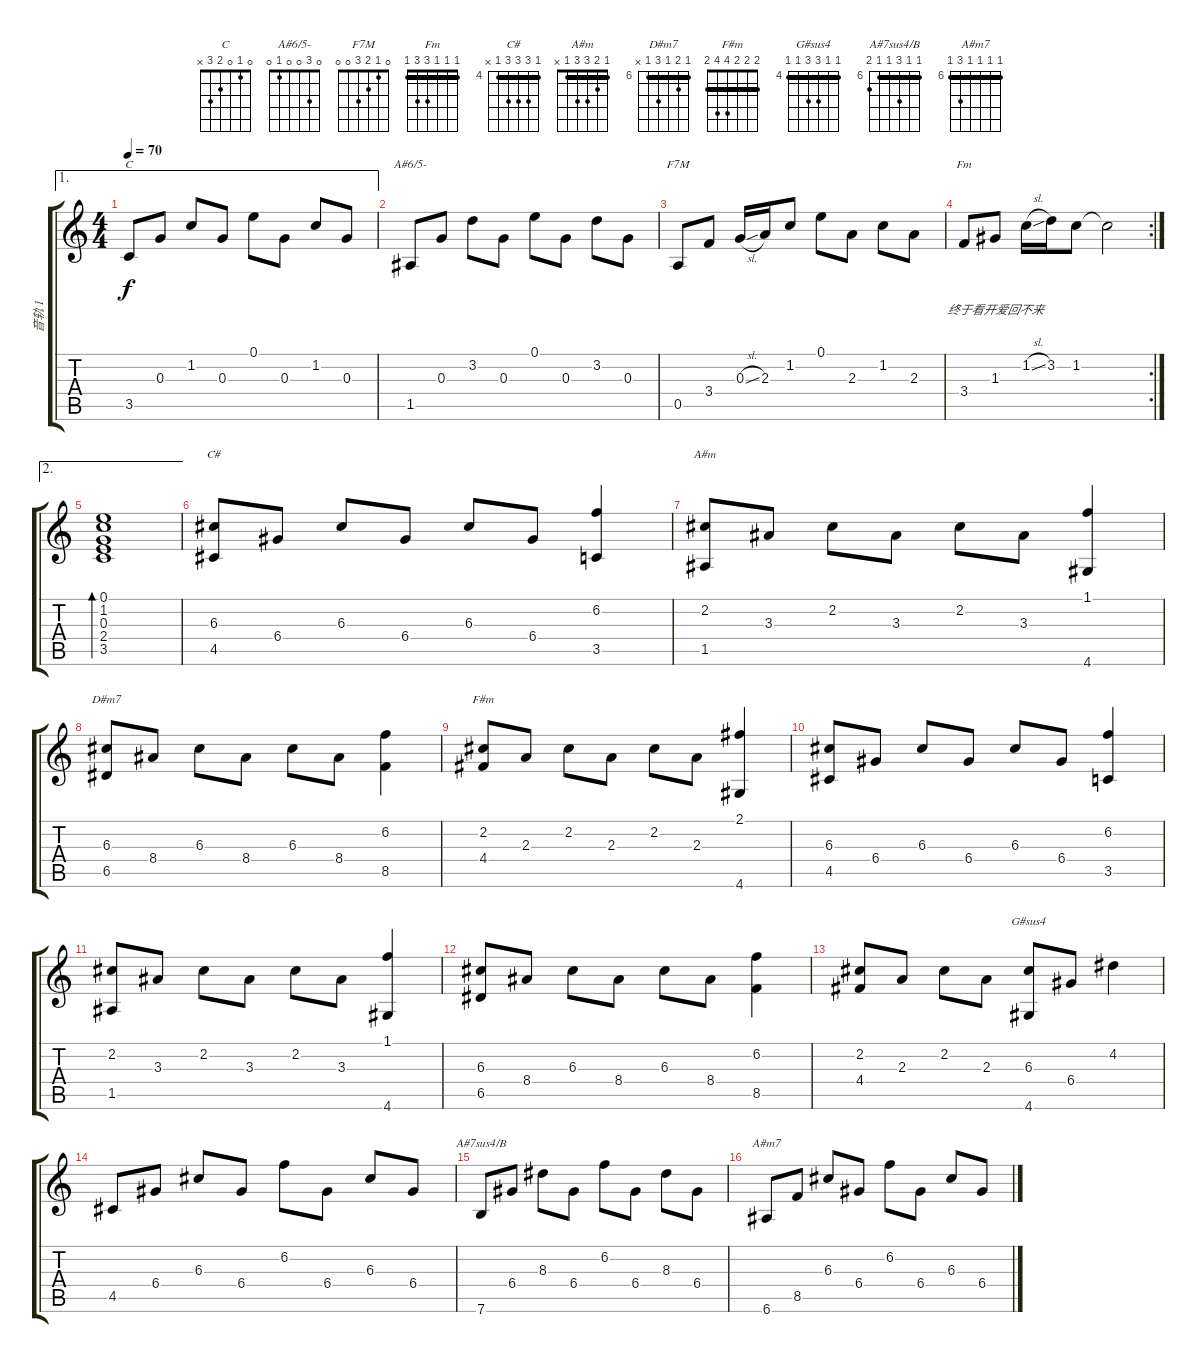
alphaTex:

\track ("音轨 1" "音轨 1") {instrument acousticguitarsteel}
\staff {score tabs}
\tuning (E4 B3 G3 D3 A2 E2) {hide}
\chord ("C" 0 1 0 2 3 x)
\chord ("A#6/5-" 0 3 0 0 1 0)
\chord ("F7M" 0 1 2 3 0 0)
\chord ("Fm" 1 1 1 3 3 1) {barre 1}
\chord ("C#" 4 6 6 6 4 x) {firstfret 4 barre 4}
\chord ("A#m" 1 2 3 3 1 x) {barre 1}
\chord ("D#m7" 6 7 6 8 6 x) {firstfret 6 barre 6}
\chord ("F#m" 2 2 2 4 4 2) {barre 2}
\chord ("G#sus4" 4 4 6 6 4 4) {firstfret 4 barre 4}
\chord ("A#7sus4/B" 6 6 8 6 6 7) {firstfret 6 barre 6}
\chord ("A#m7" 6 6 6 6 8 6) {firstfret 6 barre 6}
\ae 1
\ts (4 4)
\tempo 70
\clef g2
\ks c
3.5.8{ch "C" lyrics (0 "") lyrics (1 "") lyrics (2 "") lyrics (3 "") lyrics (4 "") dy f} 0.3.8{lyrics (0 "") lyrics (1 "") lyrics (2 "") lyrics (3 "") lyrics (4 "")} 1.2.8{lyrics (0 "") lyrics (1 "") lyrics (2 "") lyrics (3 "") lyrics (4 "")} 0.3.8{lyrics (0 "") lyrics (1 "") lyrics (2 "") lyrics (3 "") lyrics (4 "")} 0.1.8{lyrics (0 "") lyrics (1 "") lyrics (2 "") lyrics (3 "") lyrics (4 "")} 0.3.8{lyrics (0 "") lyrics (1 "") lyrics (2 "") lyrics (3 "") lyrics (4 "")} 1.2.8{lyrics (0 "") lyrics (1 "") lyrics (2 "") lyrics (3 "") lyrics (4 "")} 0.3.8{lyrics (0 "") lyrics (1 "") lyrics (2 "") lyrics (3 "") lyrics (4 "")} |
1.5.8{ch "A#6/5-" lyrics (0 "") lyrics (1 "") lyrics (2 "") lyrics (3 "") lyrics (4 "")} 0.3.8{lyrics (0 "") lyrics (1 "") lyrics (2 "") lyrics (3 "") lyrics (4 "")} 3.2.8{lyrics (0 "") lyrics (1 "") lyrics (2 "") lyrics (3 "") lyrics (4 "")} 0.3.8{lyrics (0 "") lyrics (1 "") lyrics (2 "") lyrics (3 "") lyrics (4 "")} 0.1.8{lyrics (0 "") lyrics (1 "") lyrics (2 "") lyrics (3 "") lyrics (4 "")} 0.3.8{lyrics (0 "") lyrics (1 "") lyrics (2 "") lyrics (3 "") lyrics (4 "")} 3.2.8{lyrics (0 "") lyrics (1 "") lyrics (2 "") lyrics (3 "") lyrics (4 "")} 0.3.8{lyrics (0 "") lyrics (1 "") lyrics (2 "") lyrics (3 "") lyrics (4 "")} |
0.5.8{ch "F7M" lyrics (0 "") lyrics (1 "") lyrics (2 "") lyrics (3 "") lyrics (4 "")} 3.4.8{lyrics (0 "") lyrics (1 "") lyrics (2 "") lyrics (3 "") lyrics (4 "")} 0.3{sl}.16{lyrics (0 "") lyrics (1 "") lyrics (2 "") lyrics (3 "") lyrics (4 "")} 2.3.16{lyrics (0 "") lyrics (1 "") lyrics (2 "") lyrics (3 "") lyrics (4 "")} 1.2.8{lyrics (0 "") lyrics (1 "") lyrics (2 "") lyrics (3 "") lyrics (4 "")} 0.1.8{lyrics (0 "") lyrics (1 "") lyrics (2 "") lyrics (3 "") lyrics (4 "")} 2.3.8{lyrics (0 "") lyrics (1 "") lyrics (2 "") lyrics (3 "") lyrics (4 "")} 1.2.8{lyrics (0 "") lyrics (1 "") lyrics (2 "") lyrics (3 "") lyrics (4 "")} 2.3.8{lyrics (0 "") lyrics (1 "") lyrics (2 "") lyrics (3 "") lyrics (4 "")} |
\rc 2
3.4.8{ch "Fm" lyrics (0 "") lyrics (1 "") lyrics (2 "") lyrics (3 "") lyrics (4 "")} 1.3.8{lyrics (0 "终于看开爱回不来") lyrics (1 "") lyrics (2 "") lyrics (3 "") lyrics (4 "")} 1.2{sl}.16 3.2.16 1.2.8 1.2{t}.2 |
\ae 2
(0.1 1.2 0.3 2.4 3.5).1{bd 120} |
(6.3 4.5).8{ch "C#"} 6.4.8 6.3.8 6.4.8 6.3.8 6.4.8 (6.2 3.5).4 |
(2.2 1.5).8{ch "A#m"} 3.3.8 2.2.8 3.3.8 2.2.8 3.3.8 (1.1 4.6).4 |
(6.3 6.5).8{ch "D#m7"} 8.4.8 6.3.8 8.4.8 6.3.8 8.4.8 (6.2 8.5).4 |
(2.2 4.4).8{ch "F#m"} 2.3.8 2.2.8 2.3.8 2.2.8 2.3.8 (2.1 4.6).4 |
(6.3 4.5).8 6.4.8 6.3.8 6.4.8 6.3.8 6.4.8 (6.2 3.5).4 |
(2.2 1.5).8 3.3.8 2.2.8 3.3.8 2.2.8 3.3.8 (1.1 4.6).4 |
(6.3 6.5).8 8.4.8 6.3.8 8.4.8 6.3.8 8.4.8 (6.2 8.5).4 |
(2.2 4.4).8 2.3.8 2.2.8 2.3.8 (6.3 4.6).8{ch "G#sus4"} 6.4.8 4.2.4 |
4.5.8 6.4.8 6.3.8 6.4.8 6.2.8 6.4.8 6.3.8 6.4.8 |
7.6.8{ch "A#7sus4/B"} 6.4.8 8.3.8 6.4.8 6.2.8 6.4.8 8.3.8 6.4.8 |
6.6.8{ch "A#m7"} 8.5.8 6.3.8 6.4.8 6.2.8 6.4.8 6.3.8 6.4.8
